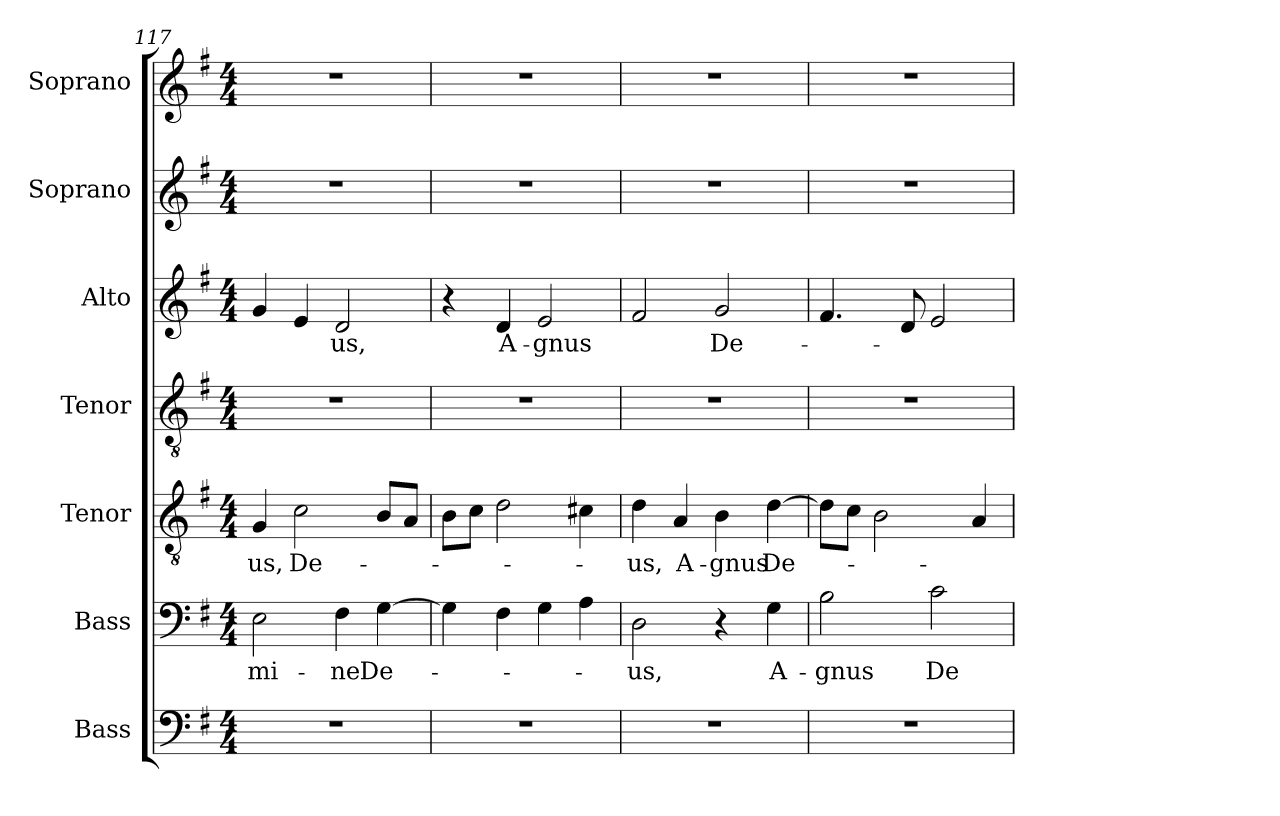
**kern	**kern	**text	**kern	**text	**kern	**kern	**text	**kern	**kern
*part7	*part6	*part6	*part5	*part5	*part4	*part3	*part3	*part2	*part1
*staff7	*staff6	*staff6	*staff5	*staff5	*staff4	*staff3	*staff3	*staff2	*staff1
*I"Bass	*I"Bass	*	*I"Tenor	*	*I"Tenor	*I"Alto	*	*I"Soprano	*I"Soprano
*I'B.	*I'B.	*	*I'T.	*	*I'T.	*I'A.	*	*I'S.	*I'S.
*clefF4	*clefF4	*	*clefGv2	*	*clefGv2	*clefG2	*	*clefG2	*clefG2
*	*	*	*ITrd7c12	*	*ITrd7c12	*	*	*	*
*k[f#]	*k[f#]	*	*k[f#]	*	*k[f#]	*k[f#]	*	*k[f#]	*k[f#]
*G:	*G:	*	*G:	*	*G:	*G:	*	*G:	*G:
*M4/4	*M4/4	*	*M4/4	*	*M4/4	*M4/4	*	*M4/4	*M4/4
=117	=117	=117	=117	=117	=117	=117	=117	=117	=117
!	!	!LO:LY:b:color=#000000	!	!	!	!	!	!	!
!	!	!	!	!LO:LY:b:color=#000000	!	!	!	!	!
1r	2Ei\	-mi-	4GGi/	-us,	1r	4gi/	.	1r	1r
!	!	!	!	!LO:LY:b:color=#000000	!	!	!	!	!
.	.	.	2Ci\	De-	.	4ei/	.	.	.
!	!	!LO:LY:b:color=#000000	!	!	!	!	!	!	!
!	!	!	!	!	!	!	!LO:LY:b:color=#000000	!	!
.	4F#i\	-ne	.	.	.	2di/	-us,	.	.
!	!	!LO:LY:b:color=#000000	!	!	!	!	!	!	!
.	[4Gi\	De-	8BBi/L	.	.	.	.	.	.
.	.	.	8AAi/J	.	.	.	.	.	.
=118	=118	=118	=118	=118	=118	=118	=118	=118	=118
1r	4Gi\]	.	8BBi\L	.	1r	4r	.	1r	1r
.	.	.	8Ci\J	.	.	.	.	.	.
!	!	!	!	!	!	!	!LO:LY:b:color=#000000	!	!
.	4F#i\	.	2Di\	.	.	4di/	A-	.	.
!	!	!	!	!	!	!	!LO:LY:b:color=#000000	!	!
.	4Gi\	.	.	.	.	2ei/	-gnus	.	.
.	4Ai\	.	4C#Xi\	.	.	.	.	.	.
=119	=119	=119	=119	=119	=119	=119	=119	=119	=119
!	!	!LO:LY:b:color=#000000	!	!	!	!	!	!	!
!	!	!	!	!LO:LY:b:color=#000000	!	!	!	!	!
1r	2Di\	-us,	4Di\	-us,	1r	2f#i/	.	1r	1r
!	!	!	!	!LO:LY:b:color=#000000	!	!	!	!	!
.	.	.	4AAi/	A-	.	.	.	.	.
!	!	!	!	!LO:LY:b:color=#000000	!	!	!	!	!
!	!	!	!	!	!	!	!LO:LY:b:color=#000000	!	!
.	4r	.	4BBi\	-gnus	.	2gi/	De-	.	.
!	!	!LO:LY:b:color=#000000	!	!	!	!	!	!	!
!	!	!	!	!LO:LY:b:color=#000000	!	!	!	!	!
.	4Gi\	A-	[4Di\	De-	.	.	.	.	.
=120	=120	=120	=120	=120	=120	=120	=120	=120	=120
!	!	!LO:LY:b:color=#000000	!	!	!	!	!	!	!
1r	2Bi\	-gnus	8Di\L]	.	1r	4.f#i/	.	1r	1r
.	.	.	8Ci\J	.	.	.	.	.	.
.	.	.	2BBi\	.	.	.	.	.	.
.	.	.	.	.	.	8di/	.	.	.
!	!	!LO:LY:b:color=#000000	!	!	!	!	!	!	!
.	2ci\	De-	.	.	.	2ei/	.	.	.
.	.	.	4AAi/	.	.	.	.	.	.
=	=	=	=	=	=	=	=	=	=
*-	*-	*-	*-	*-	*-	*-	*-	*-	*-
